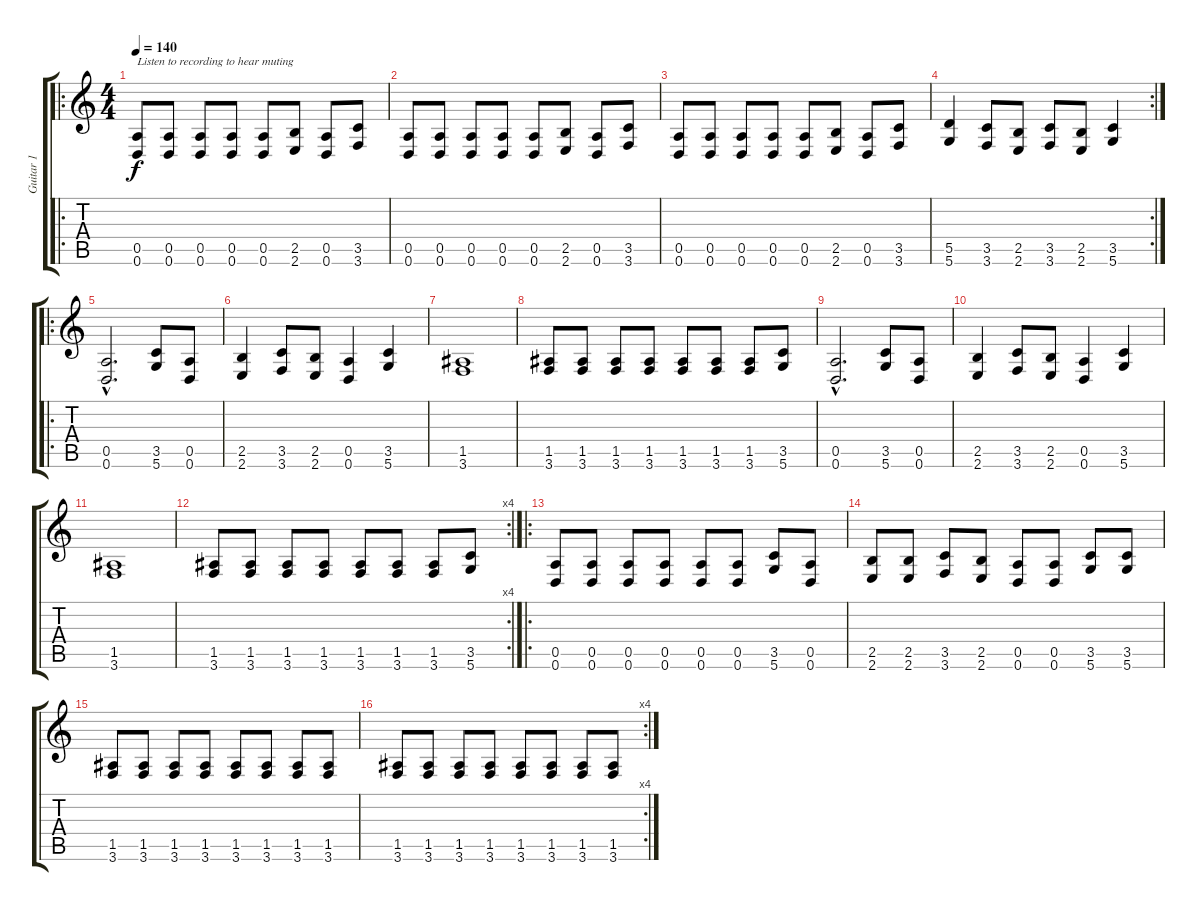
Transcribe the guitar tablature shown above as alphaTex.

\track ("Guitar 1" "Guitar 1") {instrument distortionguitar}
\staff {score tabs}
\tuning (E4 B3 G3 D3 A2 D2) {hide}
\ro
\ts (4 4)
\tempo 140
\clef g2
\ks c
(0.5 0.6).8{txt "Listen to recording to hear muting" dy f} (0.5 0.6).8 (0.5 0.6).8 (0.5 0.6).8 (0.5 0.6).8 (2.5 2.6).8 (0.5 0.6).8 (3.5 3.6).8 |
(0.5 0.6).8 (0.5 0.6).8 (0.5 0.6).8 (0.5 0.6).8 (0.5 0.6).8 (2.5 2.6).8 (0.5 0.6).8 (3.5 3.6).8 |
(0.5 0.6).8 (0.5 0.6).8 (0.5 0.6).8 (0.5 0.6).8 (0.5 0.6).8 (2.5 2.6).8 (0.5 0.6).8 (3.5 3.6).8 |
\rc 2
(5.5 5.6).4 (3.5 3.6).8 (2.5 2.6).8 (3.5 3.6).8 (2.5 2.6).8 (3.5 5.6).4 |
\ro
(0.5{hac} 0.6{hac}).2{d} (3.5 5.6).8 (0.5 0.6).8 |
(2.5 2.6).4 (3.5 3.6).8 (2.5 2.6).8 (0.5 0.6).4 (3.5 5.6).4 |
(1.5 3.6).1 |
(1.5 3.6).8 (1.5 3.6).8 (1.5 3.6).8 (1.5 3.6).8 (1.5 3.6).8 (1.5 3.6).8 (1.5 3.6).8 (3.5 5.6).8 |
(0.5{hac} 0.6{hac}).2{d} (3.5 5.6).8 (0.5 0.6).8 |
(2.5 2.6).4 (3.5 3.6).8 (2.5 2.6).8 (0.5 0.6).4 (3.5 5.6).4 |
(1.5 3.6).1 |
\rc 4
(1.5 3.6).8 (1.5 3.6).8 (1.5 3.6).8 (1.5 3.6).8 (1.5 3.6).8 (1.5 3.6).8 (1.5 3.6).8 (3.5 5.6).8 |
\ro
(0.5 0.6).8 (0.5 0.6).8 (0.5 0.6).8 (0.5 0.6).8 (0.5 0.6).8 (0.5 0.6).8 (3.5 5.6).8 (0.5 0.6).8 |
(2.5 2.6).8 (2.5 2.6).8 (3.5 3.6).8 (2.5 2.6).8 (0.5 0.6).8 (0.5 0.6).8 (3.5 5.6).8 (3.5 5.6).8 |
(1.5 3.6).8 (1.5 3.6).8 (1.5 3.6).8 (1.5 3.6).8 (1.5 3.6).8 (1.5 3.6).8 (1.5 3.6).8 (1.5 3.6).8 |
\rc 4
(1.5 3.6).8 (1.5 3.6).8 (1.5 3.6).8 (1.5 3.6).8 (1.5 3.6).8 (1.5 3.6).8 (1.5 3.6).8 (1.5 3.6).8
